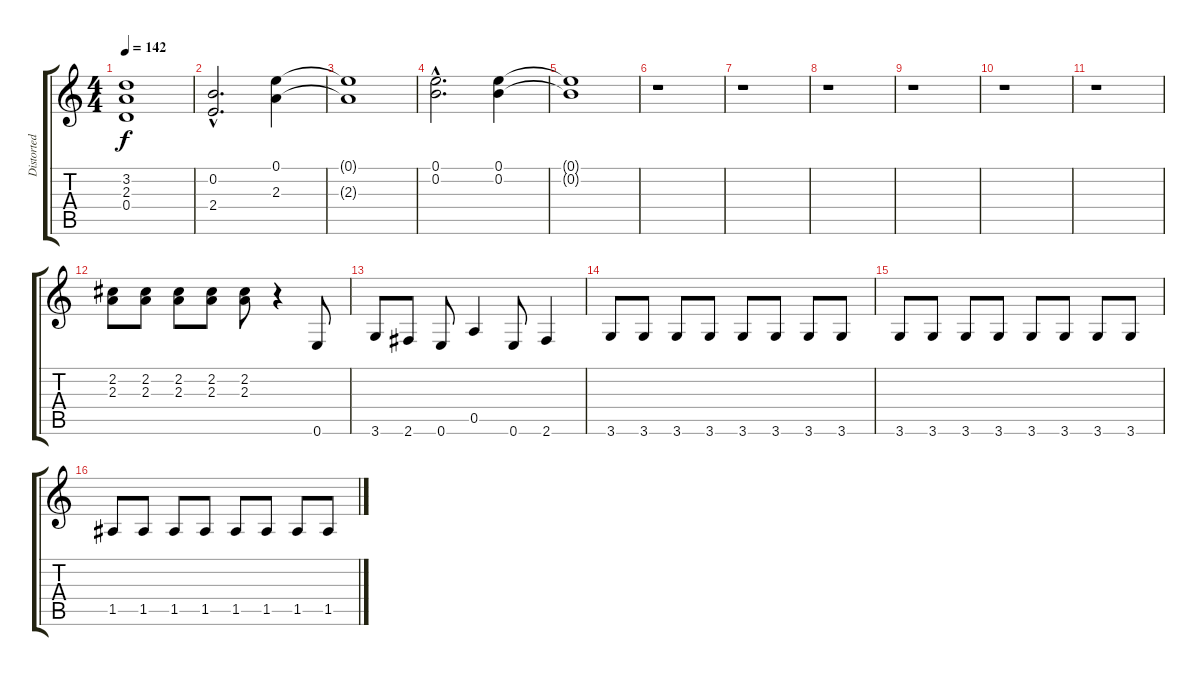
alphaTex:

\track ("Distorted" "Distorted") {instrument distortionguitar}
\staff {score tabs}
\tuning (E4 B3 G3 D3 A2 E2) {hide}
\ts (4 4)
\tempo 142
\clef g2
\ks c
(3.2{t} 2.3{t} 0.4{t}).1{dy f} |
(0.2{hac} 2.4{hac}).2{d} (0.1 2.3).4 |
(0.1{t} 2.3{t}).1 |
(0.1{hac} 0.2{hac}).2{d} (0.1 0.2).4 |
(0.1{t} 0.2{t}).1 |
r.1 |
r.1 |
r.1 |
r.1 |
r.1 |
r.1 |
(2.2 2.3).8 (2.2 2.3).8 (2.2 2.3).8 (2.2 2.3).8 (2.2 2.3).8 r.4 0.6.8 |
3.6.8 2.6.8 0.6.8 0.5.4 0.6.8 2.6.4 |
3.6.8 3.6.8 3.6.8 3.6.8 3.6.8 3.6.8 3.6.8 3.6.8 |
3.6.8 3.6.8 3.6.8 3.6.8 3.6.8 3.6.8 3.6.8 3.6.8 |
1.5.8 1.5.8 1.5.8 1.5.8 1.5.8 1.5.8 1.5.8 1.5.8
